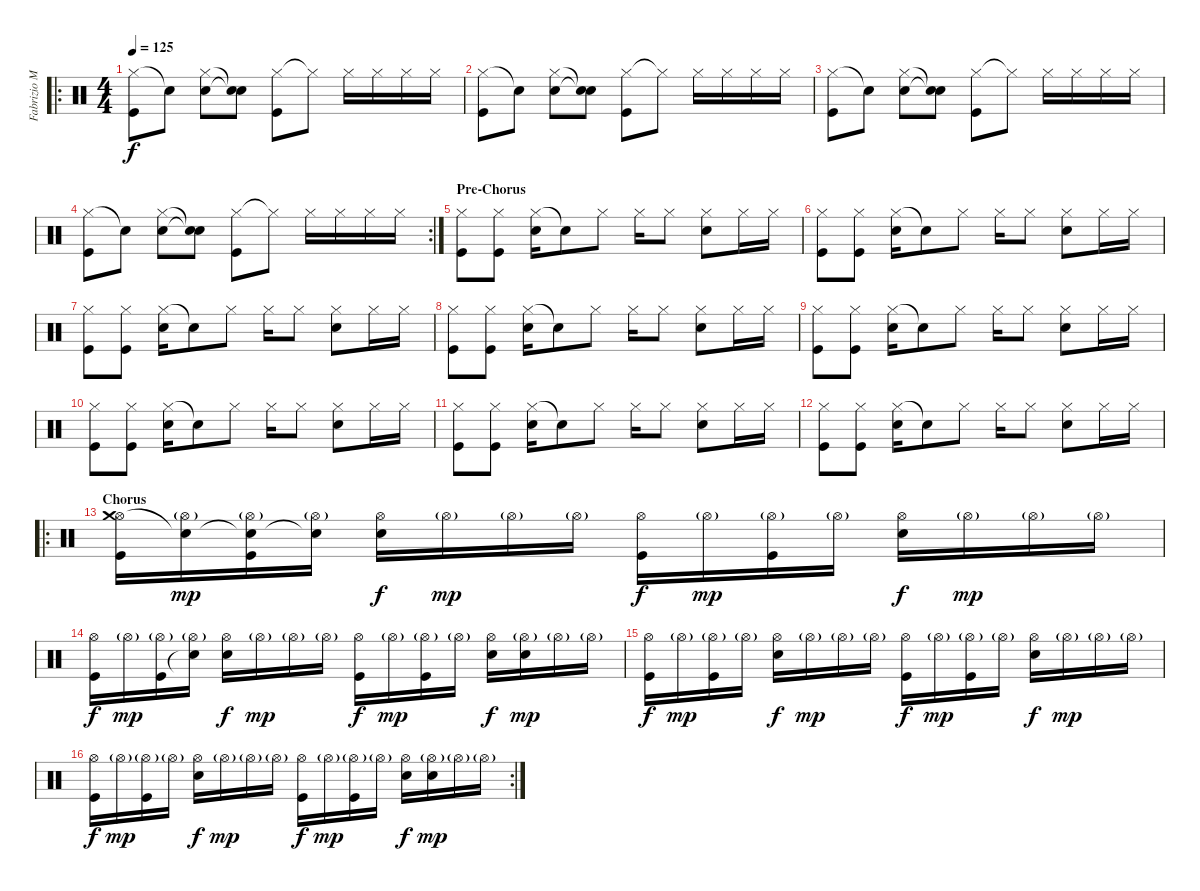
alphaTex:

\track ("Fabrizio Moretti" "Fabrizio M") {instrument percussion}
\staff {score}
\articulation defaults
\ro
\ts (4 4)
\tempo 125
\clef neutral
\ks c
("Hi-Hat (closed)" "Kick (hit)").8{dy f} "Snare (hit)"{t}.8 ("Hi-Hat (closed)" "Electric Snare (hit)").8 ("Snare (hit)"{t} "Snare (hit)"{t}).8 ("Hi-Hat (closed)" "Kick (hit)").8 "Hi-Hat (closed)"{t}.8 "Hi-Hat (closed)".16 "Hi-Hat (closed)".16 "Hi-Hat (closed)".16 "Hi-Hat (closed)".16 |
("Hi-Hat (closed)" "Kick (hit)").8 "Snare (hit)"{t}.8 ("Hi-Hat (closed)" "Electric Snare (hit)").8 ("Snare (hit)"{t} "Snare (hit)"{t}).8 ("Hi-Hat (closed)" "Kick (hit)").8 "Hi-Hat (closed)"{t}.8 "Hi-Hat (closed)".16 "Hi-Hat (closed)".16 "Hi-Hat (closed)".16 "Hi-Hat (closed)".16 |
("Hi-Hat (closed)" "Kick (hit)").8 "Snare (hit)"{t}.8 ("Hi-Hat (closed)" "Electric Snare (hit)").8 ("Snare (hit)"{t} "Snare (hit)"{t}).8 ("Hi-Hat (closed)" "Kick (hit)").8 "Hi-Hat (closed)"{t}.8 "Hi-Hat (closed)".16 "Hi-Hat (closed)".16 "Hi-Hat (closed)".16 "Hi-Hat (closed)".16 |
\rc 2
("Hi-Hat (closed)" "Kick (hit)").8 "Snare (hit)"{t}.8 ("Hi-Hat (closed)" "Electric Snare (hit)").8 ("Snare (hit)"{t} "Snare (hit)"{t}).8 ("Hi-Hat (closed)" "Kick (hit)").8 "Hi-Hat (closed)"{t}.8 "Hi-Hat (closed)".16 "Hi-Hat (closed)".16 "Hi-Hat (closed)".16 "Hi-Hat (closed)".16 |
\section ("" "Pre-Chorus")
("Hi-Hat (closed)" "Kick (hit)").8 ("Hi-Hat (closed)" "Kick (hit)").8 ("Hi-Hat (closed)" "Electric Snare (hit)").16 "Snare (hit)"{t}.8 "Hi-Hat (closed)".8 "Hi-Hat (closed)".16 "Hi-Hat (closed)".8 ("Hi-Hat (closed)" "Electric Snare (hit)").8 "Hi-Hat (closed)".16 "Hi-Hat (closed)".16 |
("Hi-Hat (closed)" "Kick (hit)").8 ("Hi-Hat (closed)" "Kick (hit)").8 ("Hi-Hat (closed)" "Electric Snare (hit)").16 "Snare (hit)"{t}.8 "Hi-Hat (closed)".8 "Hi-Hat (closed)".16 "Hi-Hat (closed)".8 ("Hi-Hat (closed)" "Electric Snare (hit)").8 "Hi-Hat (closed)".16 "Hi-Hat (closed)".16 |
("Hi-Hat (closed)" "Kick (hit)").8 ("Hi-Hat (closed)" "Kick (hit)").8 ("Hi-Hat (closed)" "Electric Snare (hit)").16 "Snare (hit)"{t}.8 "Hi-Hat (closed)".8 "Hi-Hat (closed)".16 "Hi-Hat (closed)".8 ("Hi-Hat (closed)" "Electric Snare (hit)").8 "Hi-Hat (closed)".16 "Hi-Hat (closed)".16 |
("Hi-Hat (closed)" "Kick (hit)").8 ("Hi-Hat (closed)" "Kick (hit)").8 ("Hi-Hat (closed)" "Electric Snare (hit)").16 "Snare (hit)"{t}.8 "Hi-Hat (closed)".8 "Hi-Hat (closed)".16 "Hi-Hat (closed)".8 ("Hi-Hat (closed)" "Electric Snare (hit)").8 "Hi-Hat (closed)".16 "Hi-Hat (closed)".16 |
("Hi-Hat (closed)" "Kick (hit)").8 ("Hi-Hat (closed)" "Kick (hit)").8 ("Hi-Hat (closed)" "Electric Snare (hit)").16 "Snare (hit)"{t}.8 "Hi-Hat (closed)".8 "Hi-Hat (closed)".16 "Hi-Hat (closed)".8 ("Hi-Hat (closed)" "Electric Snare (hit)").8 "Hi-Hat (closed)".16 "Hi-Hat (closed)".16 |
("Hi-Hat (closed)" "Kick (hit)").8 ("Hi-Hat (closed)" "Kick (hit)").8 ("Hi-Hat (closed)" "Electric Snare (hit)").16 "Snare (hit)"{t}.8 "Hi-Hat (closed)".8 "Hi-Hat (closed)".16 "Hi-Hat (closed)".8 ("Hi-Hat (closed)" "Electric Snare (hit)").8 "Hi-Hat (closed)".16 "Hi-Hat (closed)".16 |
("Hi-Hat (closed)" "Kick (hit)").8 ("Hi-Hat (closed)" "Kick (hit)").8 ("Hi-Hat (closed)" "Electric Snare (hit)").16 "Snare (hit)"{t}.8 "Hi-Hat (closed)".8 "Hi-Hat (closed)".16 "Hi-Hat (closed)".8 ("Hi-Hat (closed)" "Electric Snare (hit)").8 "Hi-Hat (closed)".16 "Hi-Hat (closed)".16 |
("Hi-Hat (closed)" "Kick (hit)").8 ("Hi-Hat (closed)" "Kick (hit)").8 ("Hi-Hat (closed)" "Electric Snare (hit)").16 "Snare (hit)"{t}.8 "Hi-Hat (closed)".8 "Hi-Hat (closed)".16 "Hi-Hat (closed)".8 ("Hi-Hat (closed)" "Electric Snare (hit)").8 "Hi-Hat (closed)".16 "Hi-Hat (closed)".16 |
\ro
\section ("" "Chorus")
("Hi-Hat (open)" "Crash medium (hit)" "Kick (hit)").16 ("Hi-Hat (open)"{g} "Snare (hit)"{t}).16{dy mp} ("Hi-Hat (open)"{g} "Snare (hit)"{t} "Kick (hit)").16 ("Hi-Hat (open)"{g} "Snare (hit)"{t}).16 ("Hi-Hat (open)" "Electric Snare (hit)").16{dy f} "Hi-Hat (open)"{g}.16{dy mp} "Hi-Hat (open)"{g}.16 "Hi-Hat (open)"{g}.16 ("Hi-Hat (open)" "Kick (hit)").16{dy f} "Hi-Hat (open)"{g}.16{dy mp} ("Hi-Hat (open)"{g} "Kick (hit)").16 "Hi-Hat (open)"{g}.16 ("Hi-Hat (open)" "Electric Snare (hit)").16{dy f} "Hi-Hat (open)"{g}.16{dy mp} "Hi-Hat (open)"{g}.16 "Hi-Hat (open)"{g}.16 |
("Hi-Hat (open)" "Kick (hit)").16{dy f} "Hi-Hat (open)"{g}.16{dy mp} ("Hi-Hat (open)"{g} "Kick (hit)").16 ("Hi-Hat (open)"{g} "Snare (hit)"{t}).16 ("Hi-Hat (open)" "Electric Snare (hit)").16{dy f} "Hi-Hat (open)"{g}.16{dy mp} "Hi-Hat (open)"{g}.16 "Hi-Hat (open)"{g}.16 ("Hi-Hat (open)" "Kick (hit)").16{dy f} "Hi-Hat (open)"{g}.16{dy mp} ("Hi-Hat (open)"{g} "Kick (hit)").16 "Hi-Hat (open)"{g}.16 ("Hi-Hat (open)" "Electric Snare (hit)").16{dy f} ("Hi-Hat (open)"{g} "Electric Snare (hit)").16{dy mp} "Hi-Hat (open)"{g}.16 "Hi-Hat (open)"{g}.16 |
("Hi-Hat (open)" "Kick (hit)").16{dy f} "Hi-Hat (open)"{g}.16{dy mp} ("Hi-Hat (open)"{g} "Kick (hit)").16 "Hi-Hat (open)"{g}.16 ("Hi-Hat (open)" "Electric Snare (hit)").16{dy f} "Hi-Hat (open)"{g}.16{dy mp} "Hi-Hat (open)"{g}.16 "Hi-Hat (open)"{g}.16 ("Hi-Hat (open)" "Kick (hit)").16{dy f} "Hi-Hat (open)"{g}.16{dy mp} ("Hi-Hat (open)"{g} "Kick (hit)").16 "Hi-Hat (open)"{g}.16 ("Hi-Hat (open)" "Electric Snare (hit)").16{dy f} "Hi-Hat (open)"{g}.16{dy mp} "Hi-Hat (open)"{g}.16 "Hi-Hat (open)"{g}.16 |
\rc 2
("Hi-Hat (open)" "Kick (hit)").16{dy f} "Hi-Hat (open)"{g}.16{dy mp} ("Hi-Hat (open)"{g} "Kick (hit)").16 "Hi-Hat (open)"{g}.16 ("Hi-Hat (open)" "Electric Snare (hit)").16{dy f} "Hi-Hat (open)"{g}.16{dy mp} "Hi-Hat (open)"{g}.16 "Hi-Hat (open)"{g}.16 ("Hi-Hat (open)" "Kick (hit)").16{dy f} "Hi-Hat (open)"{g}.16{dy mp} ("Hi-Hat (open)"{g} "Kick (hit)").16 "Hi-Hat (open)"{g}.16 ("Hi-Hat (open)" "Electric Snare (hit)").16{dy f} ("Hi-Hat (open)"{g} "Electric Snare (hit)").16{dy mp} "Hi-Hat (open)"{g}.16 "Hi-Hat (open)"{g}.16
